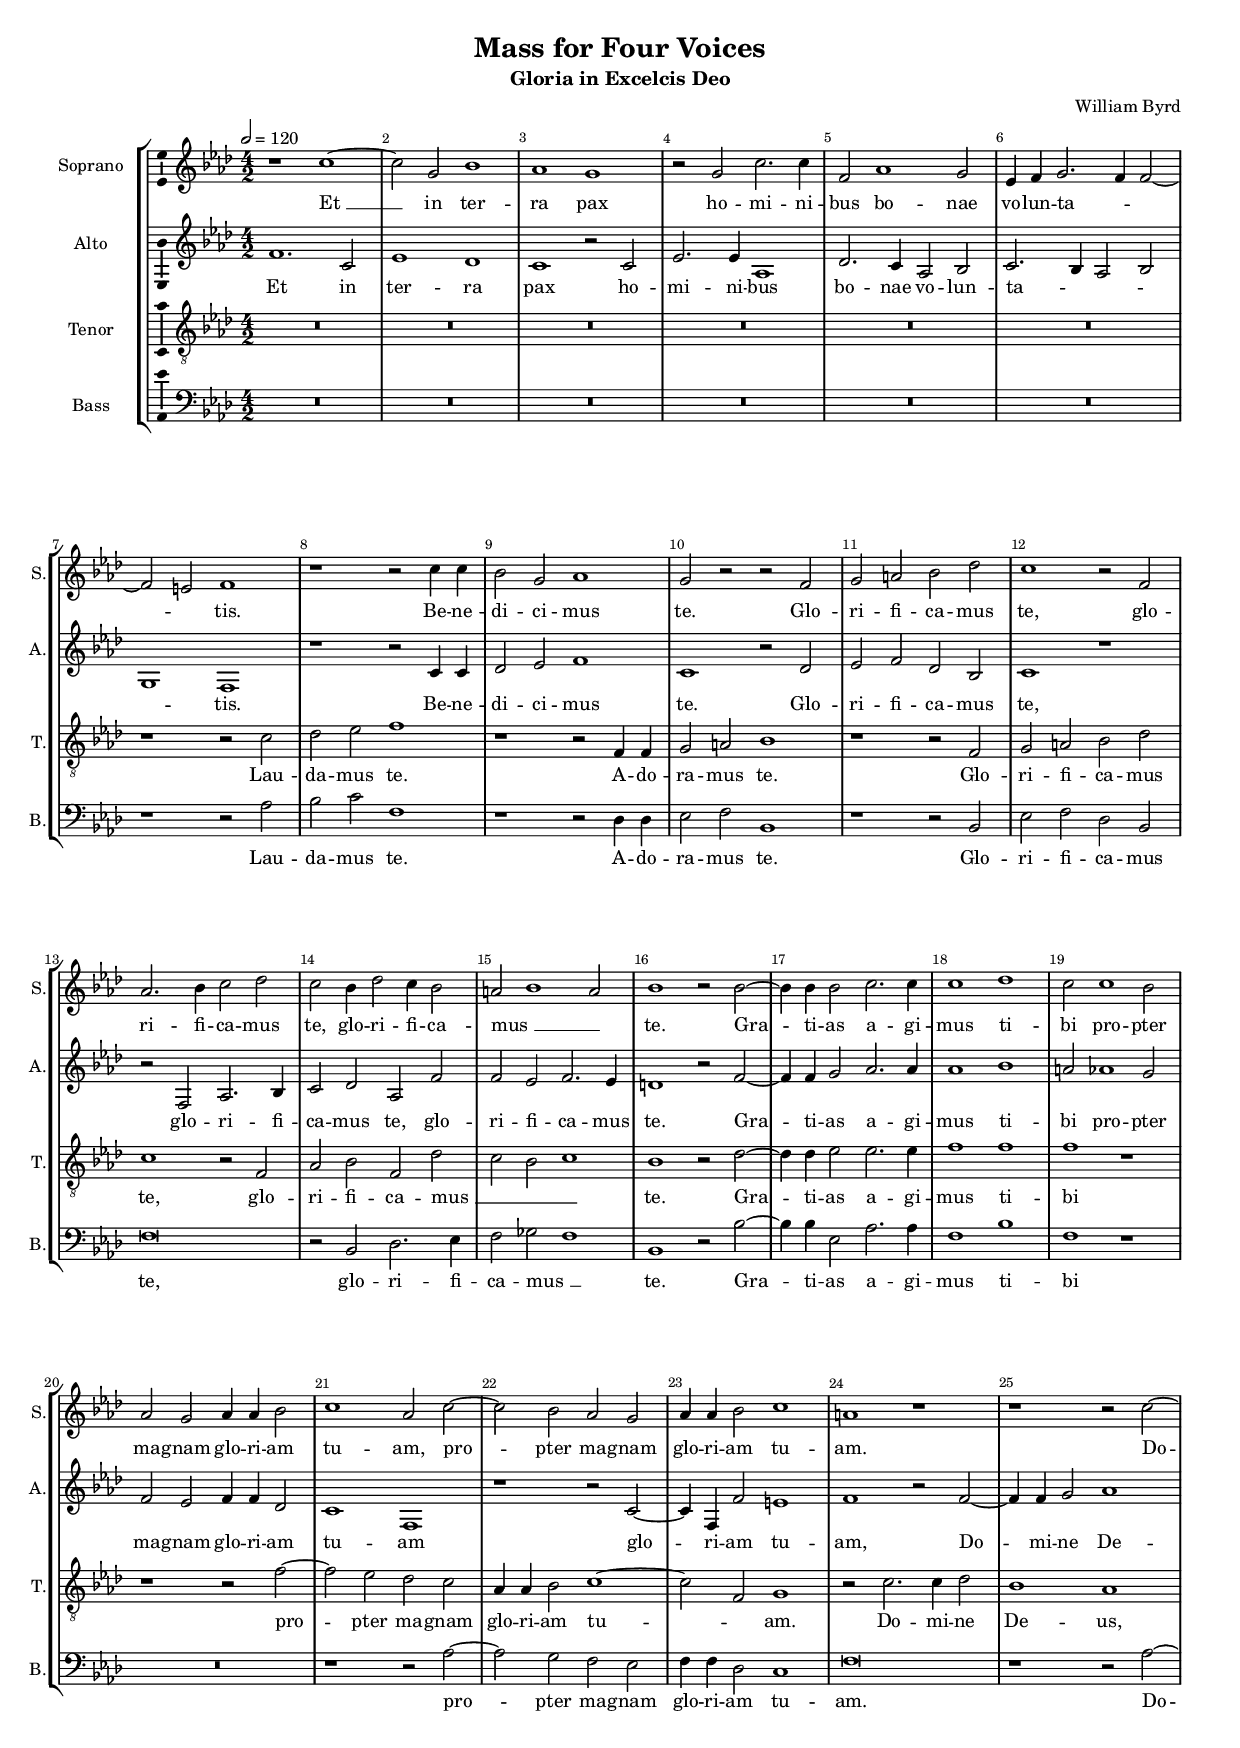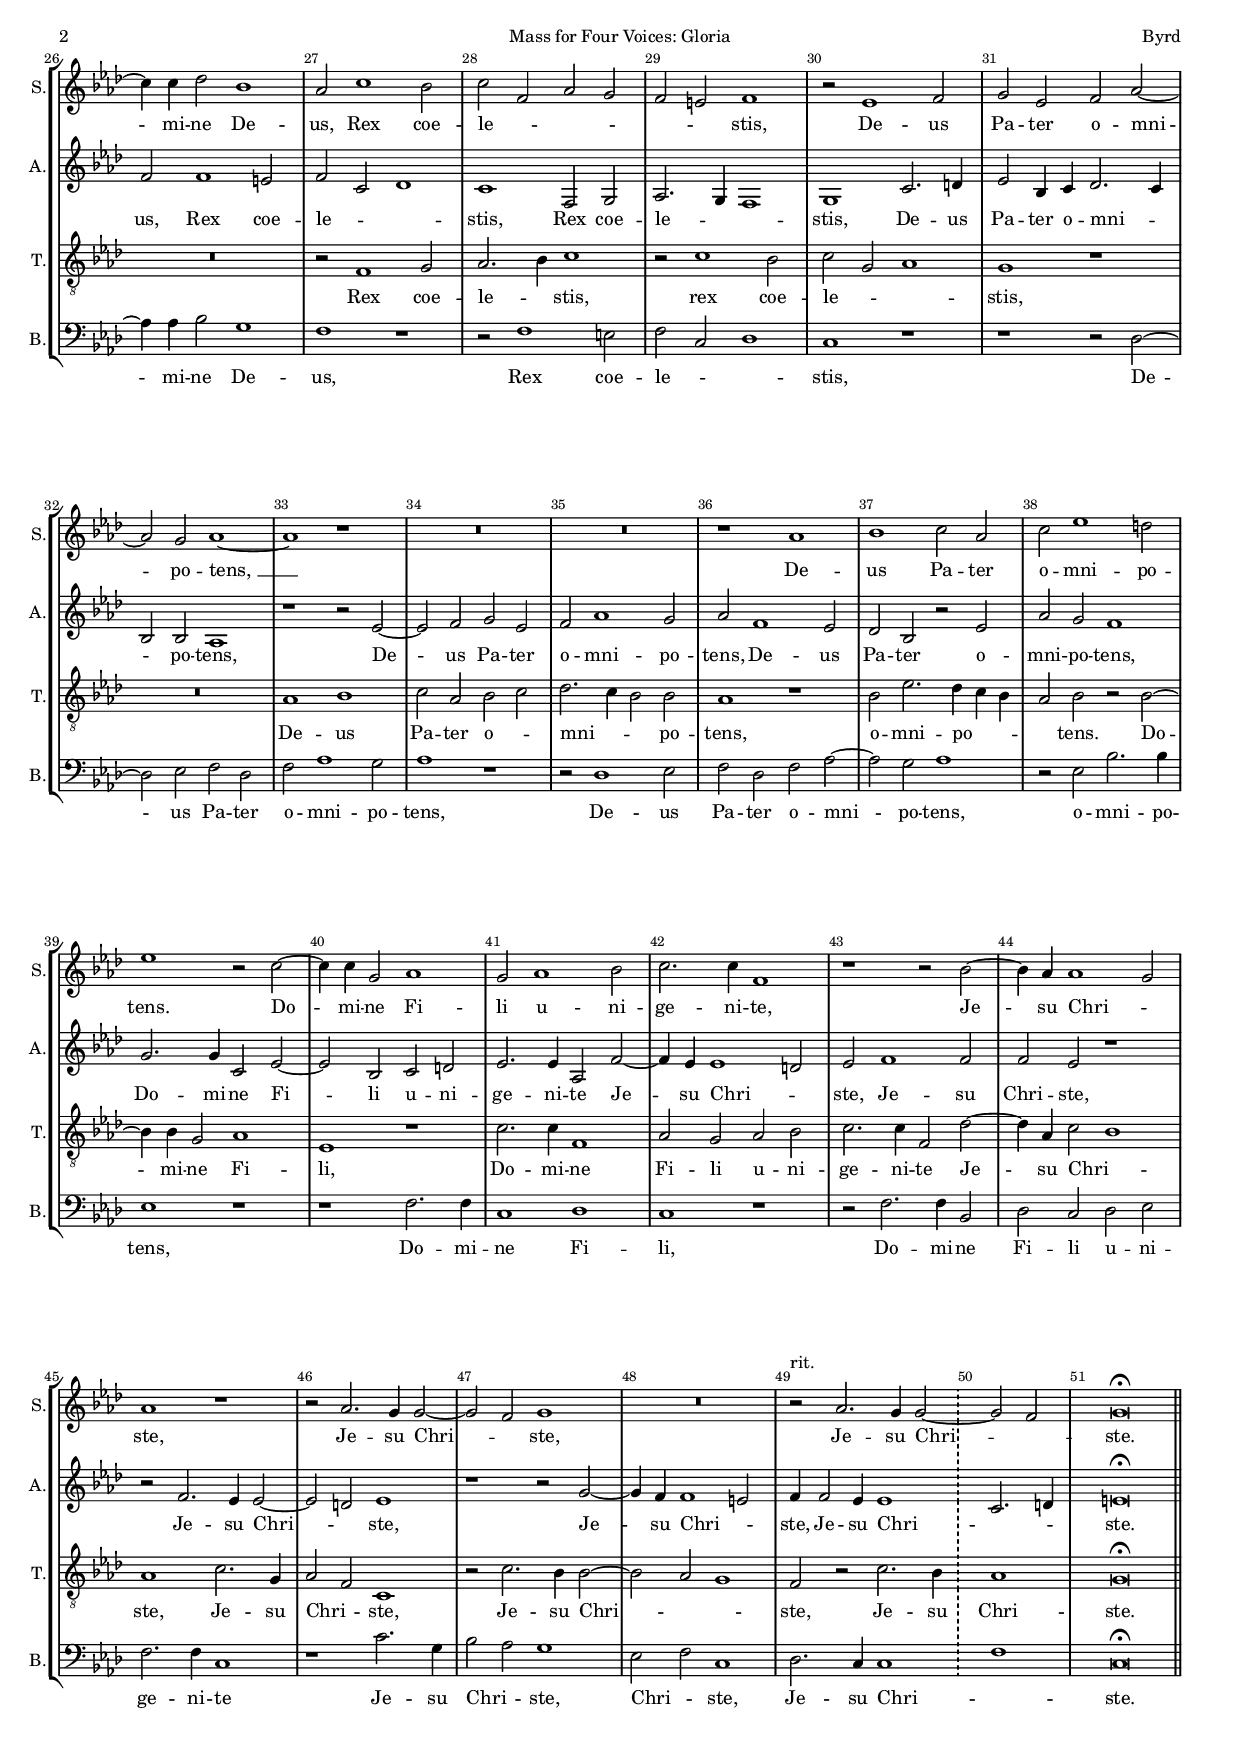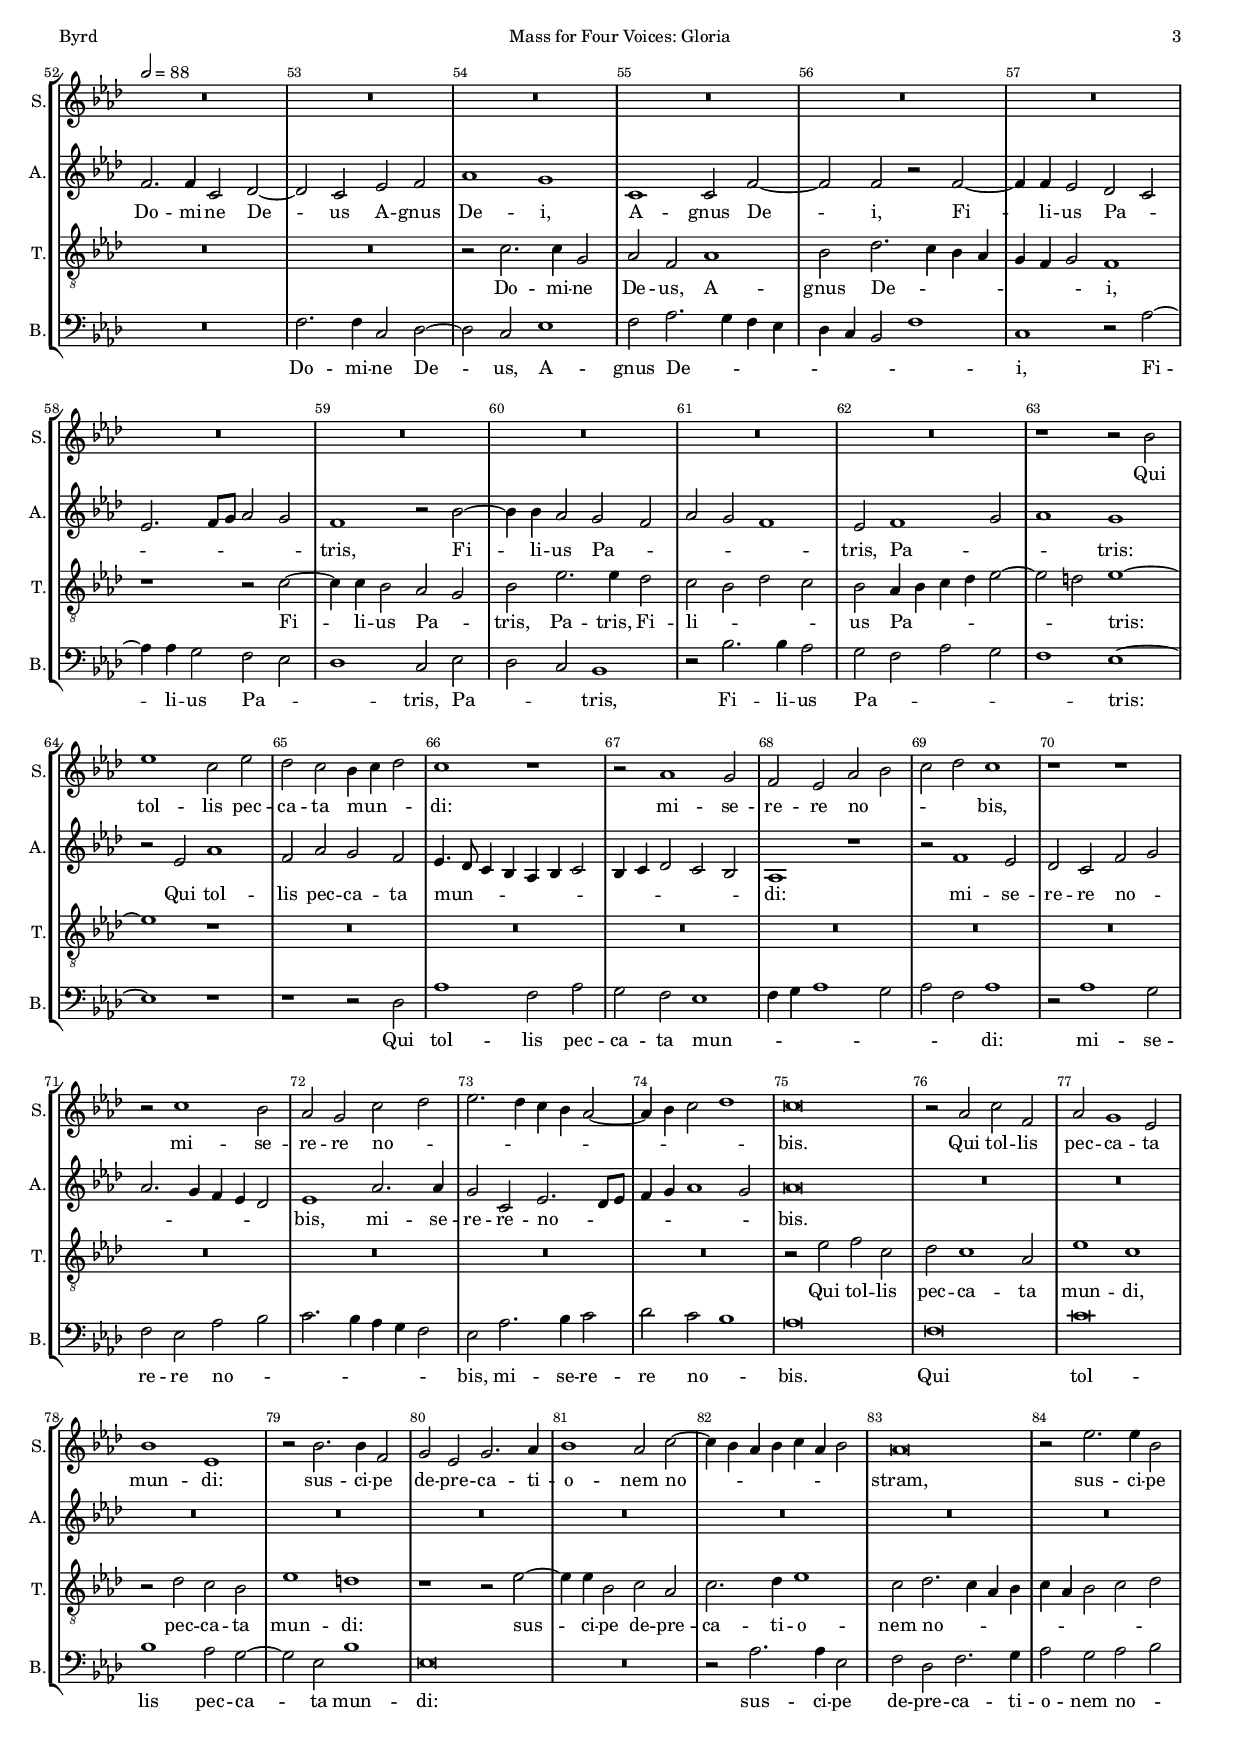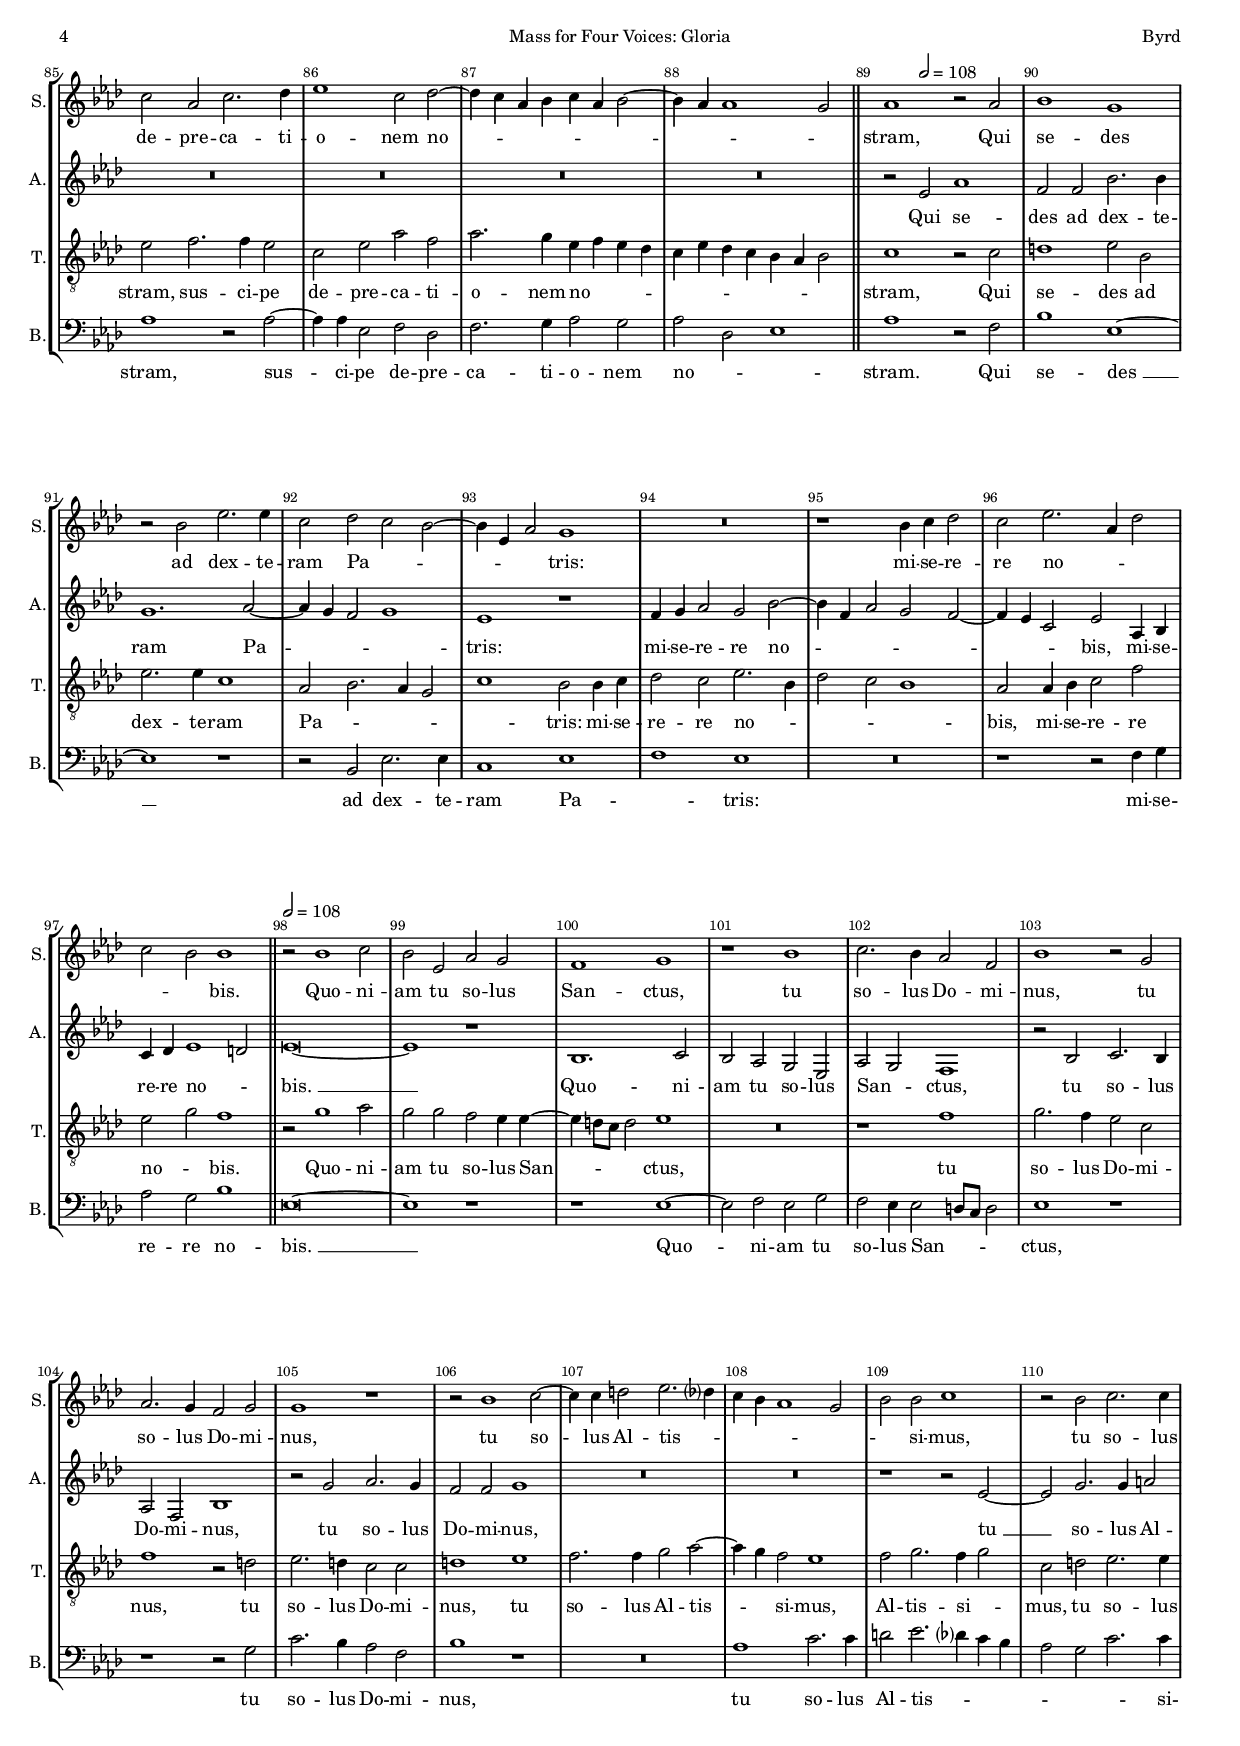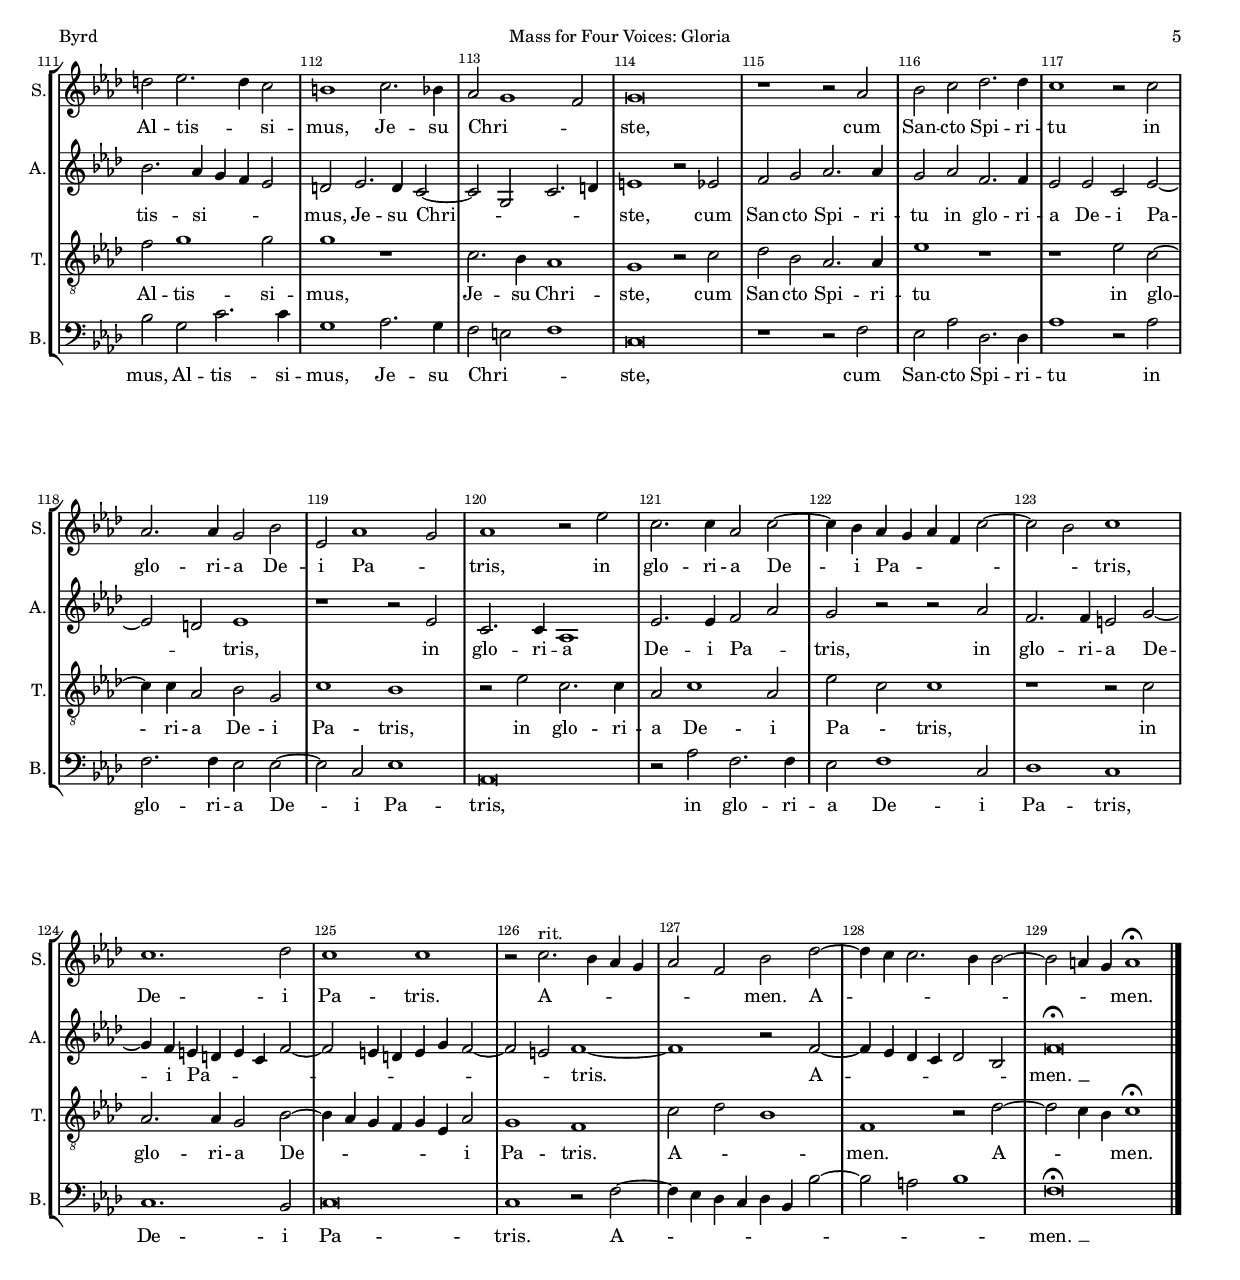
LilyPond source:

\include "common.ly"


GloriaSopranoNotes =  \relative b' {
  \clef "treble" \key g \major \numericTimeSignature\time 4/2
  \tempo 2=120 r1 b1 ~ | % 38
  b2 fs2 a1 | % 39
  g1 fs1 | \barNumberCheck #4
  r2 fs2 b2. b4 | % 41
  e,2 g1 fs2 | % 42
  d4 e4 fs2. e4 e2 ~ | % 43
  e2 ds2 e1 | % 44
  r1 r2 b'4 b4 | % 45
  a2 fs2 g1 | % 46
  fs2 r2 r2 e2 | % 47
  fs2 gs2 a2 c2 | % 48
  b1 r2 e,2 | % 49
  g2. a4 b2 c2 | \barNumberCheck #14
  b2 a4 c2 b4 a2 | % 51
  gs2 \melisma a1 gs2 \melismaEnd | % 52
  a1 r2 a2 ~ | % 53
  a4 a4 a2 b2. b4 | % 54
  b1 c1 | % 55
  b2 b1 a2 | % 56
  g2 fs2 g4 g4 a2 | % 57
  b1 g2 b2 ~ | % 58
  b2 a2 g2 fs2 | % 59
  g4 g4 a2 b1 | \barNumberCheck #24
  gs1 r1 | % 61
  r1 r2 b2 ~ | % 62
  b4 b4 c2 a1 | % 63
  g2 b1 a2 | % 64
  b2 e,2 g2 fs2 | % 65
  e2 ds2 e1 | % 66
  r2 d1 e2 | % 67
  fs2 d2 e2 g2 ~ | % 68
  g2 fs2 g1 ~ | % 69
  g1 r1 | \barNumberCheck #34
  R1*4 | % 72
  r1 g1 | % 73
  a1 b2 g2 | % 74
  b2 d1 cs2 | % 75
  d1 r2 b2 ~ | % 76
  b4 b4 fs2 g1 | % 77
  fs2 g1 a2 | % 78
  b2. b4 e,1 | % 79
  r1 r2 a2 ~ | \barNumberCheck #44
  a4 g4 g1 \melisma fs2 \melismaEnd | % 81
  g1 r1 | % 82
  r2 g2. fs4 fs2 ~ | % 83
  fs2 \melisma e2 \melismaEnd fs1 | % 84
  R1*2 |
  r2 ^"rit." g2. fs4 fs2 ~ \bar "!"
  \once \omit Staff.TimeSignature \time 2/2 fs2 e2 |
  \once \omit Staff.TimeSignature \time 4/2  fs\breve ^\fermata \bar "||" \break
  \tempo 2=88 R1*12 | % 93
  R1*10 |
  r1 r2 a2 |
  d1 b2 d2 | \barNumberCheck #65
  c2 b2 a4 \melisma b4 c2 \melismaEnd |
  b1 r1 |
  r2 g1 fs2 |
  e2 d2 g2 \melisma a2 |
  b2 c2 \melismaEnd b1 | \barNumberCheck #70
  r1 r1 |
  r2 b1 a2 |
  g2 fs2 b2 c2 |
  d2. c4 b4 a4 g2 ~ |
  g4 a4 b2 c1 |
  b\breve | \barNumberCheck #76
  r2 g2 b2 e,2 | % 111
  g2 fs1 d2 | % 112
  a'1 d,1 | % 113
  r2 a'2. a4 e2 | % 114
  fs2 d2 fs2. g4 | % 115
  a1 g2 b2 ~ | % 116
  b4 a4 g4 a4 b4 g4 a2 | % 117
  g\breve | % 118
  r2 d'2. d4 a2 | % 119
  b2 g2 b2. c4 | \barNumberCheck #86
  d1 b2 c2 ~ | % 121
  c4 b4 g4 a4 b4 g4 a2 ~ | % 122
  a4 g4 g1 fs2 \bar "||"
  g1 r2 g2 | % 124
  a1 fs1 | % 125
  r2 a2 d2. d4 | % 126
  b2 c2 b2 a2 ~ | % 127
  a4 d,4 g2 fs1 | % 128
  R1*2 | % 129
  r1 a4 b4 c2 | \barNumberCheck #96
  b2 d2. g,4 c2 | % 131
  b2 a2 a1 \bar "||"
  \tempo 2=108 | % 132
  r2 a1 b2 | % 133
  a2 d,2 g2 fs2 | % 134
  e1 fs1 | % 135
  r1 a1 | % 136
  b2. a4 g2 e2 | % 137
  a1 r2 fs2 | % 138
  g2. fs4 e2 fs2 | % 139
  fs1 r1 | \barNumberCheck #106
  r2 a1 b2 ~ | % 141
  b4 b4 cs2 d2. c ?4 | % 142
  b4 a4 g1 fs2 | % 143
  a2 a2 b1 | % 144
  r2 a2 b2. b4 | % 145
  cs2 d2. \melisma cs4 \melismaEnd b2 | % 146
  as1 b2. a4 | % 147
  g2 \melisma fs1 e2 \melismaEnd | % 148
  fs\breve | % 149
  r1 r2 g2 | \barNumberCheck #116
  a2 b2 c2. c4 | % 151
  b1 r2 b2 | % 152
  g2. g4 fs2 a2 | % 153
  d,2 g1 \melisma fs2 \melismaEnd | % 154
  g1 r2 d'2 | % 155
  b2. b4 g2 b2 ~ | % 156
  b4 a4 g4 fs4 g4 e4 b'2 ~ | % 157
  b2 a2 b1 | % 158
  b1. c2 |
  b1 b1 |
  r2 b2. ^"rit." a4 g4 fs4 | \barNumberCheck #127
  g2 e2 a2 c2 ~ | % 161
  c4 b4 b2. a4 a2 ~ | % 162
  a2 gs4 fs4 gs1 \fermata \bar "|." \pageBreak
}

GloriaSopranoLyrics  =  \lyricmode {
  "Et " __ in ter -- ra pax ho -- mi -- ni
  -- bus bo -- nae vo -- lun -- ta -- _ _ _ "tis." Be
  -- ne -- di -- ci -- mus "te." Glo -- ri -- fi -- ca -- mus "te,"
  glo -- ri -- fi -- ca -- mus "te," glo -- ri -- fi -- ca -- "mus "
  __ "te." Gra -- ti -- as a -- gi -- mus ti -- bi pro -- pter ma --
  gnam glo -- ri -- am tu -- "am," pro -- pter ma -- gnam glo -- ri --
  am tu -- "am." Do -- mi -- ne De -- "us," Rex coe -- le -- _
  _ _ _ _ "stis," De -- us Pa -- ter o -- mni --
  po -- "tens, " __ De -- us Pa -- ter o -- mni -- po -- "tens." Do --
  mi -- ne Fi -- li u -- ni -- ge -- ni -- "te," Je -- su Chri --
  "ste," Je -- su Chri -- "ste," Je -- su Chri -- _ "ste." Qui tol --
  lis pec -- ca -- ta mun -- "di:" mi -- se -- re -- re no -- "bis,"
  mi -- se -- re -- re no -- _ _ _ _ _ _
  _ _ _ "bis." Qui tol -- lis pec -- ca -- ta mun --
  "di:" sus -- ci -- pe de -- pre -- ca -- ti -- o -- nem no -- _
  _ _ _ _ _ "stram," sus -- ci -- pe de --
  pre -- ca -- ti -- o -- nem no -- _ _ _ _ _
  _ _ _ _ "stram," Qui se -- des ad dex -- te --
  ram Pa -- _ _ _ _ "tris:" mi -- se -- re -- re
  no -- _ _ _ _ "bis." Quo -- ni -- am tu so --
  lus San -- "ctus," tu so -- lus Do -- mi -- "nus," tu so -- lus Do
  -- mi -- "nus," tu so -- lus Al -- tis -- _ _ _
  _ _ _ si -- "mus," tu so -- lus Al -- tis -- si --
  "mus," Je -- su Chri -- "ste," cum San -- cto Spi -- ri -- tu in glo
  -- ri -- a De -- i Pa -- "tris," in glo -- ri -- a De -- i Pa --
  _ _ _ _ _ "tris," De -- i Pa -- "tris." A
  -- _ _ _ _ _ "men." A -- _ _
  _ _ _ _ "men." 
}

GloriaAltoNotes =  \relative e' {
  \clef "treble" \key g \major \numericTimeSignature\time 4/2
  e1. b2 | % 38
  d1 c1 | % 39
  b1 r2 b2 | \barNumberCheck #4
  d2. d4 g,1 | % 41
  c2. b4 g2 a2 | % 42
  b2. a4 g2 a2 | % 43
  fs1 e1 | % 44
  r1 r2 b'4 b4 | % 45
  c2 d2 e1 | % 46
  b1 r2 c2 | % 47
  d2 e2 c2 a2 | % 48
  b1 r1 | % 49
  r2 e,2 g2. a4 | \barNumberCheck #14
  b2 c2 g2 e'2 | % 51
  e2 d2 e2. d4 | % 52
  cs1 r2 e2 ~ | % 53
  e4 e4 fs2 g2. g4 | % 54
  g1 a1 | % 55
  gs2 g1 fs2 | % 56
  e2 d2 e4 e4 c2 | % 57
  b1 e,1 | % 58
  r1 r2 b'2 ~ | % 59
  b4 e,4 e'2 ds1 | \barNumberCheck #24
  e1 r2 e2 ~ | % 61
  e4 e4 fs2 g1 | % 62
  e2 e1 ds2 | % 63
  e2 \melisma b2 c1 \melismaEnd | % 64
  b1 e,2 fs2 | % 65
  g2. \melisma fs4 e1 \melismaEnd | % 66
  fs1 b2. cs4 | % 67
  d2 a4 b4 c2. \melisma b4 | % 68
  a2 \melismaEnd a2 g1 | % 69
  r1 r2 d'2 ~ | \barNumberCheck #34
  d2 e2 fs2 d2 | % 71
  e2 g1 fs2 | % 72
  g2 e1 d2 | % 73
  c2 a2 r2 d2 | % 74
  g2 fs2 e1 | % 75
  fs2. fs4 b,2 d2 ~ | % 76
  d2 a2 b2 cs2 | % 77
  d2. d4 g,2 e'2 ~ | % 78
  e4 d4 d1 \melisma cs2 \melismaEnd | % 79
  d2 e1 e2 | \barNumberCheck #44
  e2 d2 r1 | % 81
  r2 e2. d4 d2 ~ | % 82
  d2 \melisma cs2 \melismaEnd d1 | % 83
  r1 r2 fs2 ~ | % 84
  fs4 e4 e1 \melisma ds2 \melismaEnd |
  e4 e2 d4 d1 \bar "!"
  \once \hide Staff.TimeSignature \time 2/2 b2. cs4 |
  \once \hide Staff.TimeSignature \time 4/2  ds\breve ^\fermata \bar "||"
  e2. e4 b2 c2 ~ | % 88
  c2 b2 d2 e2 | % 89
  g1 fs1 | \barNumberCheck #55
  b,1 b2 e2 ~ | % 91
  e2 e2 r2 e2 ~ | % 92
  e4 e4 d2 c2 b2 | % 93
  d2. e8 [ fs8 ] g2 fs2 | % 94
  e1 r2 a2 ~ | % 95
  a4 a4 g2 fs2 e2 | % 96
  g2 fs2 e1 |
  d2 e1 \melisma fs2 | g1 \melismaEnd fs1 |
  r2 d2 g1 | % 99
  e2 g2 fs2 e2 | \barNumberCheck #66
  d4. c8 b4 a4 g4 a4 b2 | % 101
  a4 b4 c2 b2 a2 | % 102
  g1 r1 | % 103
  r2 e'1 d2 | % 104
  c2 b2 e2 fs2 | % 105
  g2. fs4 e4 d4 c2 | % 106
  d1 g2. g4 | % 107
  fs2 b,2 d2. c8 [ d8 ] |
  e4 fs4 g1 fs2 |
  g\breve | \barNumberCheck #76
  R1*4 | % 112
  R1*12 | % 118
  R1*10|
  r2 \tempo 2=108 d2 g1 | % 124
  e2 e2 a2. a4 | % 125
  fs1. g2 ~ | % 126
  g4 fs4 e2 fs1 | % 127
  d1 r1 | % 128
  e4 fs4 g2 fs2 a2 ~ | % 129
  a4 e4 g2 fs2 e2 ~ | \barNumberCheck #96
  e4 d4 b2 d2 g,4 a4 | % 131
  b4 c4 d1 \melisma cs2 \melismaEnd \bar "||"
  d\breve ~ | % 133
  d1 r1 | % 134
  a1. b2 | % 135
  a2 g2 fs2 d2 | % 136
  g2 \melisma fs2 \melismaEnd e1 | % 137
  r2 a2 b2. a4 | % 138
  g2 e2 a1 | % 139
  r2 fs'2 g2. fs4 | \barNumberCheck #106
  e2 e2 fs1 | % 141
  R1*4 | % 143
  r1 r2 d2 ~ | % 144
  d2 fs2. fs4 gs2 | % 145
  a2. g4 \melisma fs4 e4 d2 \melismaEnd | % 146
  cs2 d2. cs4 b2 ~ | % 147
  b2 fs2 b2. cs4 | % 148
  ds1 r2 d2 | % 149
  e2 fs2 g2. g4 | \barNumberCheck #116
  fs2 g2 e2. e4 | % 151
  d2 d2 b2 d2 ~ | % 152
  d2 \melisma cs2 \melismaEnd d1 | % 153
  r1 r2 d2 | % 154
  b2. b4 g1 | % 155
  d'2. d4 e2 \melisma g2 \melismaEnd | % 156
  fs2 r2 r2 g2 | % 157
  e2. e4 ds2 fs2 ~ | % 158
  fs4 e4 ds4 cs4 ds4 b4 e2 ~ |
  e2 ds4 cs4 ds4 fs4 e2 ~ |
  e2 ds2 e1 ~ |
  e1 r2 e2 ~ | % 161
  e4 d4 c4 b4 c2 a2 | % 162
  e'\breve \fermata \bar "|."
}

GloriaAltoLyrics  =  \lyricmode {
  Et in ter -- ra pax
  ho -- mi -- ni -- bus bo -- nae vo -- lun -- ta -- _ _
  _ _ "tis." Be -- ne -- di -- ci -- mus "te." Glo -- ri --
  fi -- ca -- mus "te," glo -- ri -- fi -- ca -- mus "te," glo -- ri
  -- fi -- ca -- mus "te." Gra -- ti -- as a -- gi -- mus ti -- bi pro
  -- pter ma -- gnam glo -- ri -- am tu -- am glo -- ri -- am tu --
  "am," Do -- mi -- ne De -- "us," Rex coe -- le -- "stis," Rex coe --
  le -- "stis," De -- us Pa -- ter o -- mni -- po -- "tens," De -- us
  Pa -- ter o -- mni -- po -- "tens," De -- us Pa -- ter o -- mni --
  po -- "tens," Do -- mi -- ne Fi -- li u -- ni -- ge -- ni -- te Je
  -- su Chri -- "ste," Je -- su Chri -- "ste," Je -- su Chri -- "ste,"
  Je -- su Chri -- "ste," Je -- su Chri -- _ _ "ste." Do --
  mi -- ne De -- us A -- gnus De -- "i," A -- gnus De -- "i," Fi -- li
  -- us Pa -- _ _ _ _ _ "tris," Fi -- li --
  us Pa -- _ _ _ _ "tris," Pa -- "tris:" Qui tol
  -- lis pec -- ca -- ta mun -- _ _ _ _ _
  _ _ _ _ _ _ "di:" mi -- se -- re -- re
  no -- _ _ _ _ _ _ "bis," mi -- se --
  re -- re -- no -- _ _ _ _ _ "bis." Qui se
  -- des ad dex -- te -- ram Pa -- _ _ _ "tris:" mi --
  se -- re -- re no -- _ _ _ _ _ _
  "bis," mi -- se -- re -- re no -- "bis. " __ Quo -- ni -- am tu so
  -- lus San -- "ctus," tu so -- lus Do -- mi -- "nus," tu so -- lus
  Do -- mi -- "nus," "tu " __ so -- lus Al -- tis -- si -- "mus," Je
  -- su Chri -- _ _ _ "ste," cum San -- cto Spi -- ri
  -- tu in glo -- ri -- a De -- i Pa -- "tris," in glo -- ri -- a De
  -- i Pa -- "tris," in glo -- ri -- a De -- i Pa -- _ _
  _ _ _ _ _ _ _ _ "tris." A --
  _ _ _ _ _ "men. " __ 
}
GloriaTenorNotes =  \relative b {
  \transposition c \clef "treble_8" \key g \major
  \numericTimeSignature\time 4/2 
  R1*12 | % 43
  r1 r2 b2 | % 44
  c2 d2 e1 | % 45
  r1 r2 e,4 e4 | % 46
  fs2 gs2 a1 | % 47
  r1 r2 e2 | % 48
  fs2 gs2 a2 c2 | % 49
  b1 r2 e,2 | \barNumberCheck #14
  g2 a2 e2 c'2 \melisma | % 51
  b2 a2 b1 \melismaEnd | % 52
  a1 r2 c2 ~ | % 53
  c4 c4 d2 d2. d4 | % 54
  e1 e1 | % 55
  e1 r1 | % 56
  r1 r2 e2 ~ | % 57
  e2 d2 c2 b2 | % 58
  g4 g4 a2 b1 ~ | % 59
  b2 \melisma e,2 \melismaEnd fs1 | \barNumberCheck #24
  r2 b2. b4 c2 | % 61
  a1 g1 | % 62
  R1*2 | % 63
  r2 e1 fs2 | % 64
  g2. \melisma a4 \melismaEnd b1 | % 65
  r2 b1 a2 | % 66
  b2 \melisma fs2 g1 \melismaEnd | % 67
  fs1 r1 | % 68
  R1*2 | % 69
  g1 a1 | \barNumberCheck #34
  b2 g2 a2 \melisma b2 \melismaEnd | % 71
  c2. \melisma b4 a2 \melismaEnd a2 | % 72
  g1 r1 | % 73
  a2 d2. c4 \melisma b4 a4 | % 74
  g2 \melismaEnd a2 r2 a2 ~ | % 75
  a4 a4 fs2 g1 | % 76
  d1 r1 | % 77
  b'2. b4 e,1 | % 78
  g2 fs2 g2 a2 | % 79
  b2. b4 e,2 c'2 ~ | \barNumberCheck #44
  c4 g4 b2 \melisma a1 \melismaEnd | % 81
  g1 b2. fs4 | % 82
  g2 \melisma e2 \melismaEnd b1 | % 83
  r2 b'2. a4 a2 ~ | % 84
  a2 \melisma g2 fs1 \melismaEnd |
  e2 r2 b'2. a4 \bar "!" 
  \once \hide Staff.TimeSignature \time 2/2 g1 |
  \once \hide Staff.TimeSignature \time 4/2  fs\breve ^\fermata  \bar "||"
  R1*4 | % 89
  r2 b2. b4 fs2 | \barNumberCheck #55
  g2 e2 g1 | % 91
  a2 c2. b4 a4 g4 | % 92
  fs4 e4 fs2 e1 | % 93
  r1 r2 b'2 ~ | % 94
  b4 b4 a2 g2 \melisma fs2 \melismaEnd | % 95
  a2 d2. d4 c2 | % 96
  b2 a2 c2 b2 |
  a2 g4 a4 b4 c4 d2 ~ d2 cs2 d1 ~ | d1 r1 | % 99
  R1*4 | % 101
  R1*12 | % 107
  R1*2 |
  R1*2 |
  r2 d2 e2 b2 | \barNumberCheck #76
  c2 b1 g2 | % 111
  d'1 b1 | % 112
  r2 c2 b2 a2 | % 113
  d1 cs1 | % 114
  r1 r2 d2 ~ | % 115
  d4 d4 a2 b2 g2 | % 116
  b2. c4 d1 | % 117
  b2 c2. b4 g4 a4 | % 118
  b4 g4 a2 b2 c2 | % 119
  d2 e2. e4 d2 | \barNumberCheck #86
  b2 d2 g2 e2 | % 121
  g2. fs4 d4 e4 d4 c4 | % 122
  b4 d4 c4 b4 a4 g4 a2 |
  b1 r2 b2 | % 124
  cs1 d2 a2 | % 125
  d2. d4 b1 | % 126
  g2 a2. g4 fs2 | % 127
  b1 a2 a4 b4 | % 128
  c2 b2 d2. a4 | % 129
  c2 b2 a1 | \barNumberCheck #96
  g2 g4 a4 b2 e2 | % 131
  d2 \melisma fs2 \melismaEnd e1 \bar "||"
  r2 fs1 g2 | % 133
  fs2 fs2 e2 d4 d4 ~ | % 134
  d4 \melisma cs8 [ b8 ] cs2 \melismaEnd d1 | % 135
  R1*2 | % 136
  r1 e1 | % 137
  fs2. e4 d2 b2 | % 138
  e1 r2 cs2 | % 139
  d2. cs4 b2 b2 | \barNumberCheck #106
  cs1 d1 | % 141
  e2. e4 fs2 g2 ~ | % 142
  g4 \melisma fs4 \melismaEnd e2 d1 | % 143
  e2 fs2. e4 \melisma fs2 \melismaEnd | % 144
  b,2 cs2 d2. d4 | % 145
  e2 fs1 fs2 | % 146
  fs1 r1 | % 147
  b,2. a4 g1 | % 148
  fs1 r2 b2 | % 149
  c2 a2 g2. g4 | \barNumberCheck #116
  d'1 r1 | % 151
  r1 d2 b2 ~ | % 152
  b4 b4 g2 a2 fs2 | % 153
  b1 a1 | % 154
  r2 d2 b2. b4 | % 155
  g2 b1 g2 | % 156
  d'2 \melisma b2 \melismaEnd b1 | % 157
  r1 r2 b2 | % 158
  g2. g4 fs2 a2 ~ |
  a4 g4 fs4 e4 fs4 d4 g2 |
  fs1 e1 |
  b'2 \melisma c2 a1 \melismaEnd | % 161
  e1 r2 c'2 ~ | % 162
  c2 \melisma b4 a4 \melismaEnd b1 \fermata \bar "|."
}
GloriaTenorLyrics  =  \lyricmode {
  Lau -- da -- mus "te." A -- do -- ra --
  mus "te." Glo -- ri -- fi -- ca -- mus "te," glo -- ri -- fi -- ca
  -- "mus " __ "te." Gra -- ti -- as a -- gi -- mus ti -- bi pro --
  pter ma -- gnam glo -- ri -- am tu -- "am." Do -- mi -- ne De --
  "us," Rex coe -- le -- "stis," rex coe -- le -- "stis," De -- us Pa
  -- ter o -- mni -- po -- "tens," o -- mni -- po -- "tens." Do -- mi
  -- ne Fi -- "li," Do -- mi -- ne Fi -- li u -- ni -- ge -- ni -- te
  Je -- su Chri -- "ste," Je -- su Chri -- "ste," Je -- su Chri --
  "ste," Je -- su Chri -- "ste." Do -- mi -- ne De -- "us," A -- gnus
  De -- _ _ _ _ _ _ "i," Fi -- li -- us
  Pa -- "tris," Pa -- "tris," Fi -- li -- _ _ _ us Pa
  -- _ _ _ _ _ "tris:" Qui tol -- lis pec --
  ca -- ta mun -- "di," pec -- ca -- ta mun -- "di:" sus -- ci -- pe
  de -- pre -- ca -- ti -- o -- nem no -- _ _ _ _
  _ _ _ _ "stram," sus -- ci -- pe de -- pre -- ca
  -- ti -- o -- nem no -- _ _ _ _ _ _
  _ _ _ _ "stram," Qui se -- des ad dex -- te --
  ram Pa -- _ _ _ _ "tris:" mi -- se -- re -- re
  no -- _ _ _ _ "bis," mi -- se -- re -- re no --
  "bis." Quo -- ni -- am tu so -- lus San -- "ctus," tu so -- lus Do
  -- mi -- "nus," tu so -- lus Do -- mi -- "nus," tu so -- lus Al --
  tis -- si -- "mus," Al -- tis -- si -- "mus," tu so -- lus Al -- tis
  -- si -- "mus," Je -- su Chri -- "ste," cum San -- cto Spi -- ri --
  tu in glo -- ri -- a De -- i Pa -- "tris," in glo -- ri -- a De -- i
  Pa -- "tris," in glo -- ri -- a De -- _ _ _ _
  _ i Pa -- "tris." A -- "men." A -- "men." 
}
GloriaBassNotes =  \relative e {
  \clef "bass" \key g \major \numericTimeSignature\time 4/2
  R1*12 | % 43
  r1 r2 g2 | % 44
  a2 b2 e,1 | % 45
  r1 r2 c4 c4 | % 46
  d2 e2 a,1 | % 47
  r1 r2 a2 | % 48
  d2 e2 c2 a2 | % 49
  e'\breve | \barNumberCheck #14
  r2 a,2 c2. d4 | % 51
  e2 f2 \melisma e1 \melismaEnd | % 52
  a,1 r2 a'2 ~ | % 53
  a4 a4 d,2 g2. g4 | % 54
  e1 a1 | % 55
  e1 r1 | % 56
  R1*2 | % 57
  r1 r2 g2 ~ | % 58
  g2 fs2 e2 d2 | % 59
  e4 e4 c2 b1 | \barNumberCheck #24
  e\breve | % 61
  r1 r2 g2 ~ | % 62
  g4 g4 a2 fs1 | % 63
  e1 r1 | % 64
  r2 e1 ds2 | % 65
  e2 \melisma b2 c1 \melismaEnd | % 66
  b1 r1 | % 67
  r1 r2 c2 ~ | % 68
  c2 d2 e2 c2 | % 69
  e2 g1 fs2 | \barNumberCheck #34
  g1 r1 | % 71
  r2 c,1 d2 | % 72
  e2 c2 e2 g2 ~ | % 73
  g2 fs2 g1 | % 74
  r2 d2 a'2. a4 | % 75
  d,1 r1 | % 76
  r1 e2. e4 | % 77
  b1 c1 | % 78
  b1 r1 | % 79
  r2 e2. e4 a,2 | \barNumberCheck #44
  c2 b2 c2 d2 | % 81
  e2. e4 b1 | % 82
  r1 b'2. fs4 | % 83
  a2 \melisma g2 \melismaEnd fs1 | % 84
  d2 \melisma e2 \melismaEnd b1 |
  c2. b4 b1 \bar "!"
  \once \hide Staff.TimeSignature \time 2/2  e1 |
  \once \hide Staff.TimeSignature \time 4/2  b\breve ^\fermata \bar "||"
  R1*2 | % 88
  e2. e4 b2 c2 ~ | % 89
  c2 b2 d1 | \barNumberCheck #55
  e2 g2. fs4 e4 d4 | % 91
  c4 b4 a2 e'1 | % 92
  b1 r2 g'2 ~ | % 93
  g4 g4 fs2 e2 \melisma d2 | % 94
  c1 \melismaEnd b2 d2 \melisma | % 95
  c2 b2 \melismaEnd a1 | % 96
  r2 a'2. a4 g2 |
  fs2 e2 g2 fs2 | 
  e1 d1 ~ |
  d1 r1 | % 99
  r1 r2 c2 |
  g'1 e2 g2 |  \barNumberCheck #67
  fs2 e2 d1 | % 102
  e4 fs4 g1 fs2 | % 103
  g2 e2 g1 | % 104
  r2 g1 fs2 | % 105
  e2 d2 g2 a2 | % 106
  b2. a4 g4 fs4 e2 | % 107
  d2 g2. a4 b2 |
  c2 b2 \melisma a1 \melismaEnd |
  g\breve | \barNumberCheck #76
  e\breve | % 111
  b'\breve | % 112
  a1 g2 fs2 ~ | % 113
  fs2 d2 a'1 | % 114
  d,\breve | % 115
  R1*2 | % 116
  r2 g2. g4 d2 | % 117
  e2 c2 e2. fs4 | % 118
  g2 fs2 g2 \melisma a2 \melismaEnd | % 119
  g1 r2 g2 ~ | \barNumberCheck #86
  g4 g4 d2 e2 c2 | % 121
  e2. fs4 g2 fs2 | % 122
  g2 \melisma c,2 d1 \melismaEnd |
  g1 r2 e2 | % 124
  a1 d,1 ~ | % 125
  d1 r1 | % 126
  r2 a2 d2. d4 | % 127
  b1 d1 \melisma | % 128
  e1 \melismaEnd d1 | % 129
  R1*2 | \barNumberCheck #96
  r1 r2 e4 fs4 | % 131
  g2 fs2 a1 \bar "||"
  d,\breve ~ | % 133
  d1 r1 | % 134
  r1 d1 ~ | % 135
  d2 e2 d2 fs2 | % 136
  e2 d4 d2 \melisma cs8 [ b8 ] cs2 \melismaEnd | % 137
  d1 r1 | % 138
  r1 r2 fs2 | % 139
  b2. a4 g2 e2 | \barNumberCheck #106
  a1 r1 | % 141
  R1*2 | % 142
  g1 b2. b4 | % 143
  cs2 d2. c ?4 b4 a4 | % 144
  g2 fs2 b2. b4 | % 145
  a2 fs2 b2. b4 | % 146
  fs1 g2. fs4 | % 147
  e2 \melisma ds2 e1 \melismaEnd | % 148
  b\breve | % 149
  r1 r2 e2 | \barNumberCheck #116
  d2 g2 c,2. c4 | % 151
  g'1 r2 g2 | % 152
  e2. e4 d2 d2 ~ | % 153
  d2 b2 d1 | % 154
  g,\breve | % 155
  r2 g'2 e2. e4 | % 156
  d2 e1 b2 | % 157
  c1 b1 | % 158
  b1. a2 |
  b\breve |
  b1 r2 e2 ~ |
  e4 d4 c4 b4 c4 a4 a'2 ~ | % 161
  a2 gs2 a1 | % 162
  e\breve \fermata \bar "|."
}
GloriaBassLyrics  =  \lyricmode {
  Lau -- da -- mus "te." A -- do -- ra -- mus "te." Glo
  -- ri -- fi -- ca -- mus "te," glo -- ri -- fi -- ca -- "mus " __
  "te." Gra -- ti -- as a -- gi -- mus ti -- bi pro -- pter ma -- gnam
  glo -- ri -- am tu -- "am." Do -- mi -- ne De -- "us," Rex coe -- le
  -- "stis," De -- us Pa -- ter o -- mni -- po -- "tens," De -- us Pa
  -- ter o -- mni -- po -- "tens," o -- mni -- po -- "tens," Do -- mi
  -- ne Fi -- "li," Do -- mi -- ne Fi -- li u -- ni -- ge -- ni -- te
  Je -- su Chri -- "ste," Chri -- "ste," Je -- su Chri -- _ "ste." Do --
  mi -- ne De -- "us," A -- gnus De -- _ _ _ _
  _ _ _ "i," Fi -- li -- us Pa -- "tris," Pa -- "tris,"
  Fi -- li -- us Pa -- _ _ _ _ "tris:" Qui tol --
  lis pec -- ca -- ta mun -- _ _ _ _ _ _
  "di:" mi -- se -- re -- re no -- _ _ _ _ _
  _ "bis," mi -- se -- re -- re no -- "bis." Qui tol -- lis pec
  -- ca -- ta mun -- "di:" sus -- ci -- pe de -- pre -- ca -- ti -- o
  -- nem no -- "stram," sus -- ci -- pe de -- pre -- ca -- ti -- o --
  nem no -- "stram." Qui se -- "des " __ ad dex -- te -- ram Pa --
  "tris:" mi -- se -- re -- re no -- "bis. " __ Quo -- ni -- am tu so
  -- lus San -- "ctus," tu so -- lus Do -- mi -- "nus," tu so -- lus
  Al -- tis -- _ _ _ _ _ _ si -- "mus,"
  Al -- tis -- si -- "mus," Je -- su Chri -- "ste," cum San -- cto Spi
  -- ri -- tu in glo -- ri -- a De -- i Pa -- "tris," in glo -- ri --
  a De -- i Pa -- "tris," De -- i Pa -- "tris." A -- _ _
  _ _ _ _ _ _ "men. " __ 
}

\bookpart {
  \header { 
    title="Mass for Four Voices"
    subtitle="Gloria in Excelcis Deo"
  }
  \paper {
    evenHeaderMarkup=\markup  \fill-line { 
	  \on-the-fly #not-first-page \fromproperty #'page:page-number-string 
	  \on-the-fly #not-part-first-page "Mass for Four Voices: Gloria"
	  \on-the-fly #not-first-page "Byrd" }
    oddHeaderMarkup= \markup  \fill-line { 
	  \on-the-fly #not-first-page "Byrd"
	  \on-the-fly #not-part-first-page "Mass for Four Voices: Gloria"
	  \on-the-fly #not-first-page \fromproperty #'page:page-number-string }
  }
  \score {
    \transpose c df
    <<
      \new StaffGroup <<
        \new Staff <<
          \set Staff.instrumentName = "Soprano"
          \set Staff.shortInstrumentName = "S."
          \set Staff.midiInstrument = #"flute"
          \set Staff.midiMinimumVolume = #0.3
          \set Staff.midiMaximumVolume = #0.5
          \context Staff <<
            \context Voice = "GloriaSoprano" { \GloriaSopranoNotes }
            \new Lyrics \lyricsto "GloriaSoprano" \GloriaSopranoLyrics
          >>
        >>
        \new Staff <<
          \set Staff.instrumentName = "Alto"
          \set Staff.shortInstrumentName = "A."
          \set Staff.midiInstrument = #"clarinet"
          \set Staff.midiMinimumVolume = #0.3
          \set Staff.midiMaximumVolume = #0.5
          \context Staff <<
            \context Voice = "GloriaAlto" { \GloriaAltoNotes }
            \new Lyrics \lyricsto "GloriaAlto" \GloriaAltoLyrics
          >>
        >>
        \new Staff <<
          \set Staff.instrumentName = "Tenor"
          \set Staff.shortInstrumentName = "T."
           \set Staff.midiInstrument = #"trumpet"
         \set Staff.midiMinimumVolume = #0.3
          \set Staff.midiMaximumVolume = #0.5
          \context Staff <<
            \context Voice = "GloriaTenor" { \GloriaTenorNotes }
            \new Lyrics \lyricsto "GloriaTenor" \GloriaTenorLyrics
          >>
        >>
        \new Staff <<
          \set Staff.instrumentName = "Bass"
          \set Staff.shortInstrumentName = "B."
          \set Staff.midiInstrument = #"bassoon"
          \set Staff.midiMinimumVolume = #0.7
          \set Staff.midiMaximumVolume = #0.9
          \context Staff <<
            \context Voice = "GloriaBass" { \GloriaBassNotes }
            \new Lyrics \lyricsto "GloriaBass" \GloriaBassLyrics
          >>
        >>

      >>

    >>
    \layout {ragged-right = ##f
             % system-count = #7
             \override Score.BarNumber.break-visibility = ##(#f #t #t)
             \context {\Staff 
                       \consists Ambitus_engraver 
             }
    }
    \midi {
      
    }
  }
}
